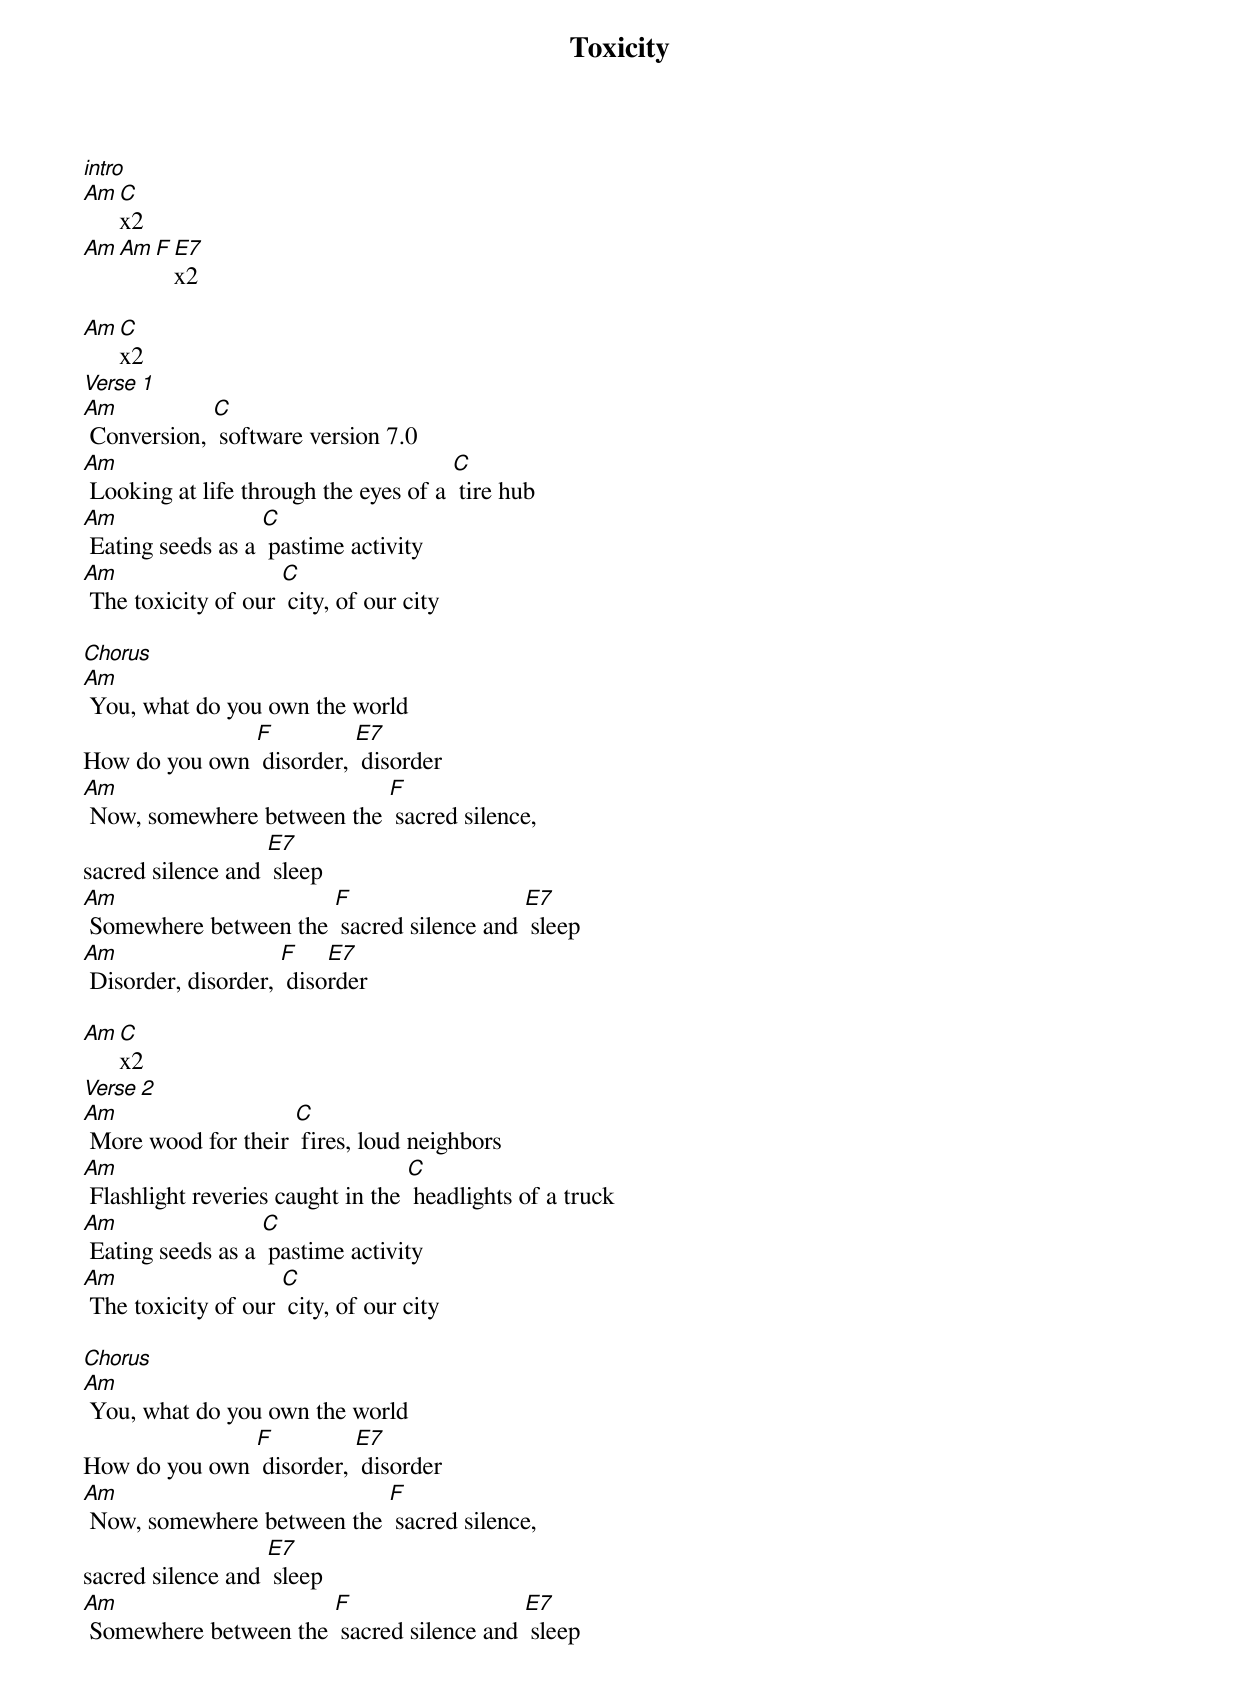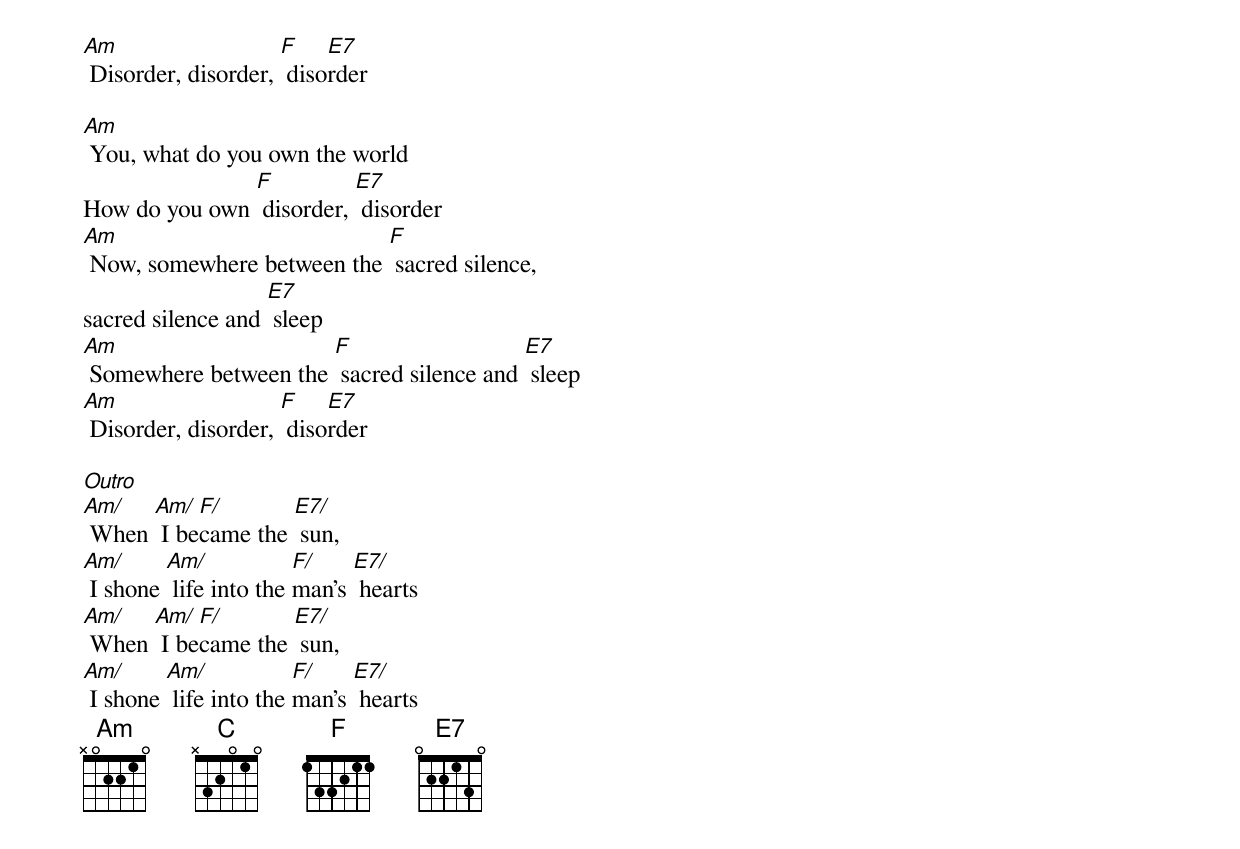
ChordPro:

{t:Toxicity}
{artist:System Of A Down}
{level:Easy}
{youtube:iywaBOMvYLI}
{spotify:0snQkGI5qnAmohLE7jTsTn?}
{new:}

[intro]
[Am][C]x2
[Am][Am][F][E7]x2

[Am][C]x2
[Verse 1]
[Am] Conversion, [C] software version 7.0
[Am] Looking at life through the eyes of a [C] tire hub
[Am] Eating seeds as a [C] pastime activity
[Am] The toxicity of our [C] city, of our city

[Chorus]
[Am] You, what do you own the world
How do you own [F] disorder, [E7] disorder
[Am] Now, somewhere between the [F] sacred silence,
sacred silence and [E7] sleep
[Am] Somewhere between the [F] sacred silence and [E7] sleep
[Am] Disorder, disorder, [F] diso[E7]rder

[Am][C]x2
[Verse 2]
[Am] More wood for their [C] fires, loud neighbors
[Am] Flashlight reveries caught in the [C] headlights of a truck
[Am] Eating seeds as a [C] pastime activity
[Am] The toxicity of our [C] city, of our city

[Chorus]
[Am] You, what do you own the world
How do you own [F] disorder, [E7] disorder
[Am] Now, somewhere between the [F] sacred silence,
sacred silence and [E7] sleep
[Am] Somewhere between the [F] sacred silence and [E7] sleep
[Am] Disorder, disorder, [F] diso[E7]rder

[Am] You, what do you own the world
How do you own [F] disorder, [E7] disorder
[Am] Now, somewhere between the [F] sacred silence,
sacred silence and [E7] sleep
[Am] Somewhere between the [F] sacred silence and [E7] sleep
[Am] Disorder, disorder, [F] diso[E7]rder

[Outro]
[Am/] When [Am/] I be[F/]came the [E7/] sun,
[Am/] I shone [Am/] life into the [F/]man's [E7/] hearts
[Am/] When [Am/] I be[F/]came the [E7/] sun,
[Am/] I shone [Am/] life into the [F/]man's [E7/] hearts
